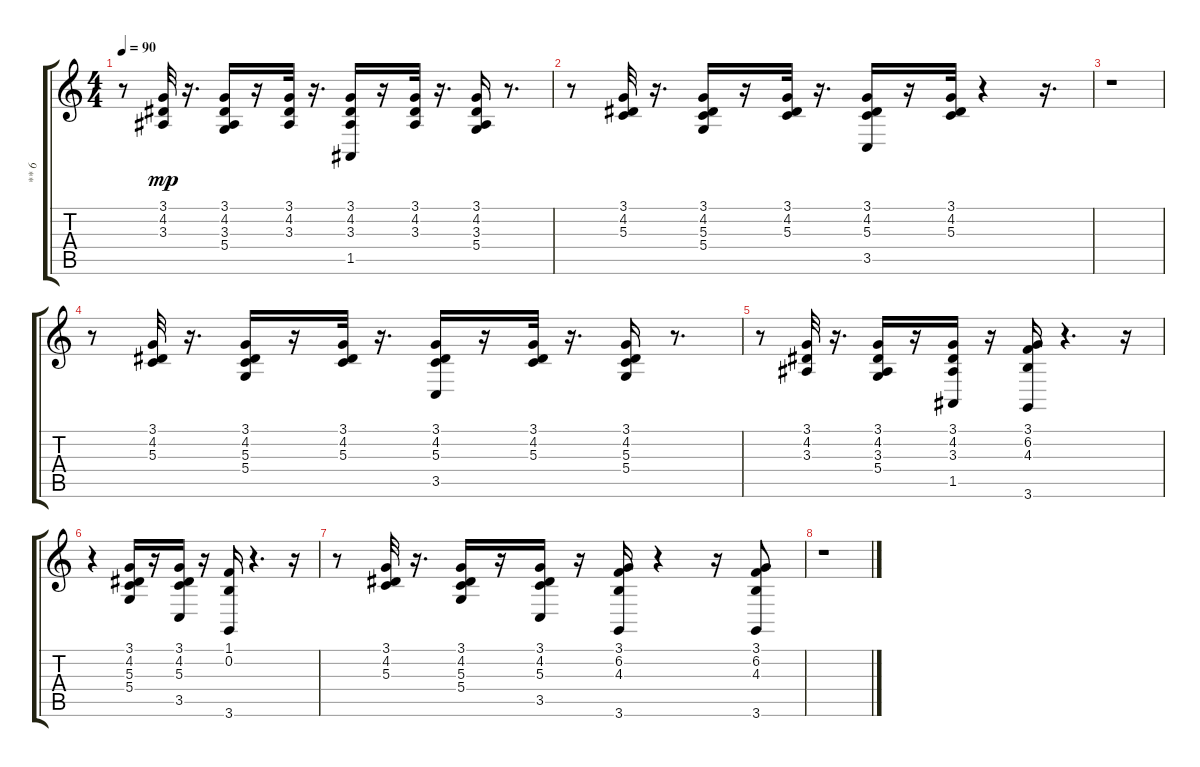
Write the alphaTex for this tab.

\track ("** 6" "** 6") {instrument honkytonkpiano}
\staff {score tabs}
\tuning (E4 B3 G3 D3 A2 E2) {hide}
\ts (4 4)
\tempo 90
\clef g2
\ks c
r.8{dy mp} (3.1 4.2 3.3).32 r.16{d} (3.1 4.2 3.3 5.4).16 r.16 (3.1 4.2 3.3).32 r.16{d} (3.1 4.2 3.3 1.5).16 r.16 (3.1 4.2 3.3).32 r.16{d} (3.1 4.2 3.3 5.4).16 r.8{d} |
r.8 (3.1 4.2 5.3).32 r.16{d} (3.1 4.2 5.3 5.4).16 r.16 (3.1 4.2 5.3).32 r.16{d} (3.1 4.2 5.3 3.5).16 r.16 (3.1 4.2 5.3).32 r.4 r.16{d} |
r.1 |
r.8 (3.1 4.2 5.3).32 r.16{d} (3.1 4.2 5.3 5.4).16 r.16 (3.1 4.2 5.3).32 r.16{d} (3.1 4.2 5.3 3.5).16 r.16 (3.1 4.2 5.3).32 r.16{d} (3.1 4.2 5.3 5.4).16 r.8{d} |
r.8 (3.1 4.2 3.3).32 r.16{d} (3.1 4.2 3.3 5.4).16 r.16 (3.1 4.2 3.3 1.5).16 r.16 (3.1 6.2 4.3 3.6).16 r.4{d} r.16 |
r.4 (3.1 4.2 5.3 5.4).16 r.16 (3.1 4.2 5.3 3.5).16 r.16 (1.1 0.2 3.6).16 r.4{d} r.16 |
r.8 (3.1 4.2 5.3).32 r.16{d} (3.1 4.2 5.3 5.4).16 r.16 (3.1 4.2 5.3 3.5).16 r.16 (3.1 6.2 4.3 3.6).16 r.4 r.16 (3.1 6.2 4.3 3.6).8 |
r.1
